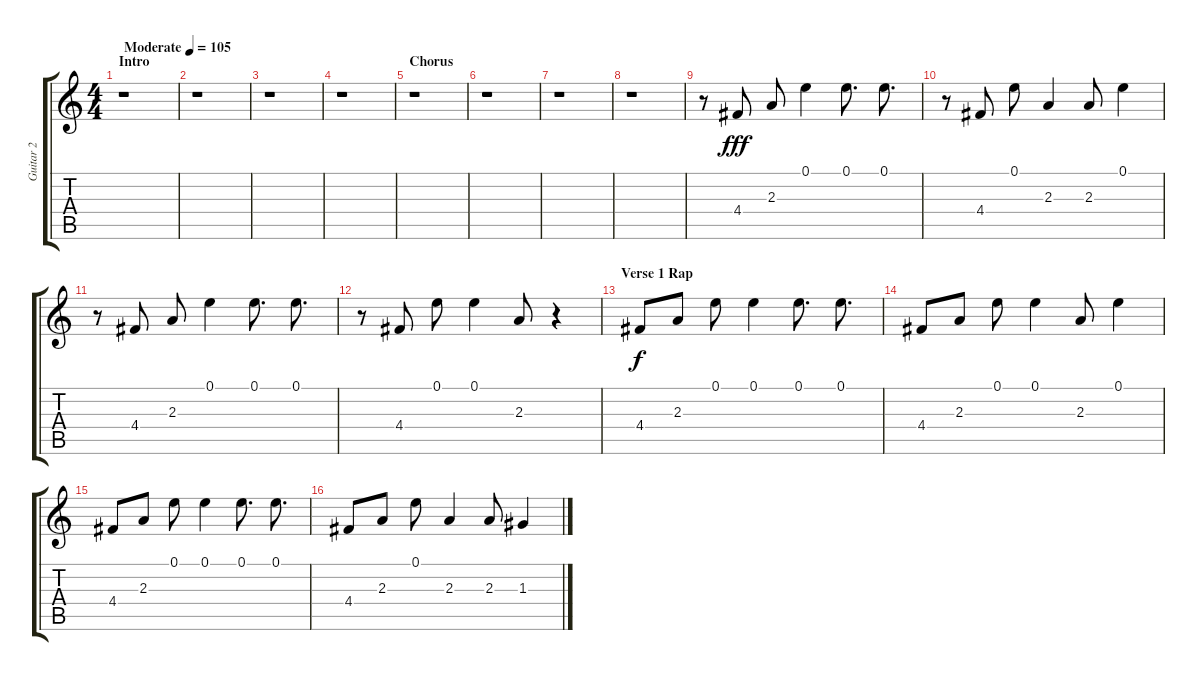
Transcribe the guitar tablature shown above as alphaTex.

\track ("Guitar 2" "Guitar 2") {instrument acousticguitarsteel}
\staff {score tabs}
\tuning (E4 B3 G3 D3 A2 E2) {hide}
\ts (4 4)
\section ("" "Intro")
\tempo (105 "Moderate")
\clef g2
\ks c
r.1{dy fff instrument acousticguitarsteel} |
r.1 |
r.1 |
r.1 |
\section ("" "Chorus")
r.1 |
r.1 |
r.1 |
r.1 |
r.8 4.4.8 2.3.8 0.1.4 0.1.8{d} 0.1.8{d} |
r.8 4.4.8 0.1.8 2.3.4 2.3.8 0.1.4 |
r.8 4.4.8 2.3.8 0.1.4 0.1.8{d} 0.1.8{d} |
r.8 4.4.8 0.1.8 0.1.4 2.3.8 r.4 |
\section ("" "Verse 1 Rap")
4.4.8{dy f} 2.3.8 0.1.8 0.1.4 0.1.8{d} 0.1.8{d} |
4.4.8 2.3.8 0.1.8 0.1.4 2.3.8 0.1.4 |
4.4.8 2.3.8 0.1.8 0.1.4 0.1.8{d} 0.1.8{d} |
4.4.8 2.3.8 0.1.8 2.3.4 2.3.8 1.3.4
